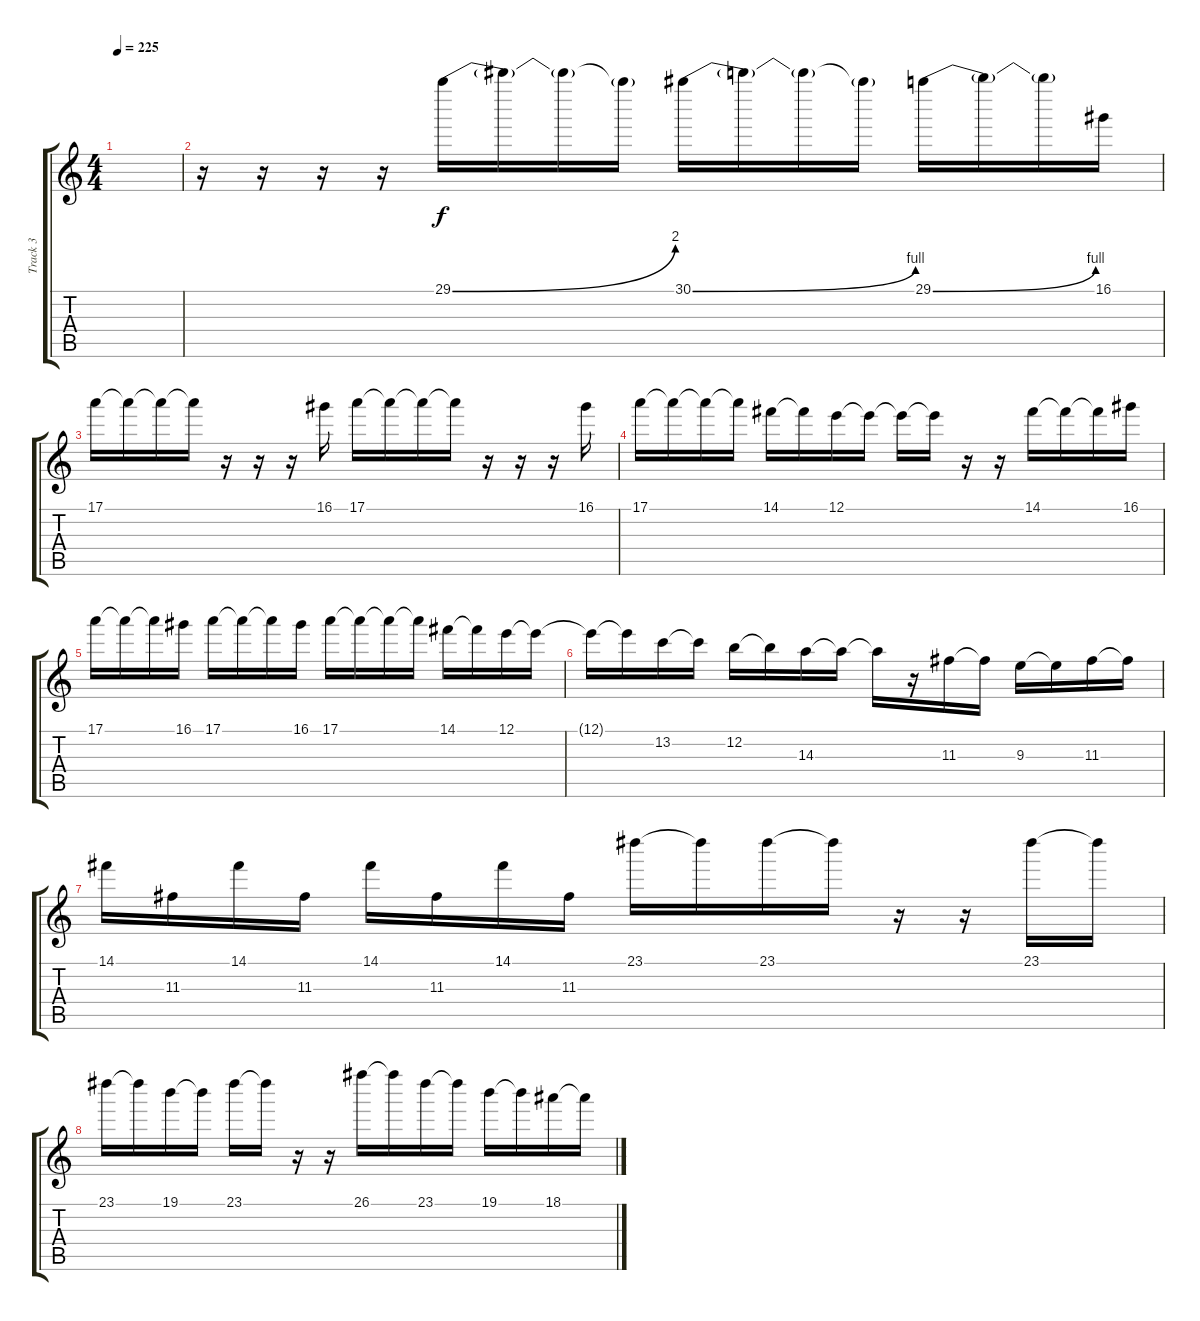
\track ("Track 3" "Track 3") {instrument contrabass}
\staff {score tabs}
\tuning (E4 B3 G3 D3 A2 E2) {hide}
\ts (4 4)
\tempo 225
\clef g2
\ks c
|
r.16 r.16 r.16 r.16 29.1{be (bend 0 0 60 8)}.16 29.1{t}.16 29.1{t}.16 29.1{t}.16 30.1{be (bend 0 0 60 4)}.16 30.1{t}.16 30.1{t}.16 30.1{t}.16 29.1{be (bend 0 0 60 4)}.16 29.1{t}.16 29.1{t}.16 16.1.16 |
17.1.16 17.1{t}.16 17.1{t}.16 17.1{t}.16 r.16 r.16 r.16 16.1.16 17.1.16 17.1{t}.16 17.1{t}.16 17.1{t}.16 r.16 r.16 r.16 16.1.16 |
17.1.16 17.1{t}.16 17.1{t}.16 17.1{t}.16 14.1.16 14.1{t}.16 12.1.16 12.1{t}.16 12.1{t}.16 12.1{t}.16 r.16 r.16 14.1.16 14.1{t}.16 14.1{t}.16 16.1.16 |
17.1.16 17.1{t}.16 17.1{t}.16 16.1.16 17.1.16 17.1{t}.16 17.1{t}.16 16.1.16 17.1.16 17.1{t}.16 17.1{t}.16 17.1{t}.16 14.1.16 14.1{t}.16 12.1.16 12.1{t}.16 |
12.1{t}.16 12.1{t}.16 13.2.16 13.2{t}.16 12.2.16 12.2{t}.16 14.3.16 14.3{t}.16 14.3{t}.16 r.16 11.3.16 11.3{t}.16 9.3.16 9.3{t}.16 11.3.16 11.3{t}.16 |
14.1.16 11.3.16 14.1.16 11.3.16 14.1.16 11.3.16 14.1.16 11.3.16 23.1.16 23.1{t}.16 23.1.16 23.1{t}.16 r.16 r.16 23.1.16 23.1{t}.16 |
23.1.16 23.1{t}.16 19.1.16 19.1{t}.16 23.1.16 23.1{t}.16 r.16 r.16 26.1.16 26.1{t}.16 23.1.16 23.1{t}.16 19.1.16 19.1{t}.16 18.1.16 18.1{t}.16
